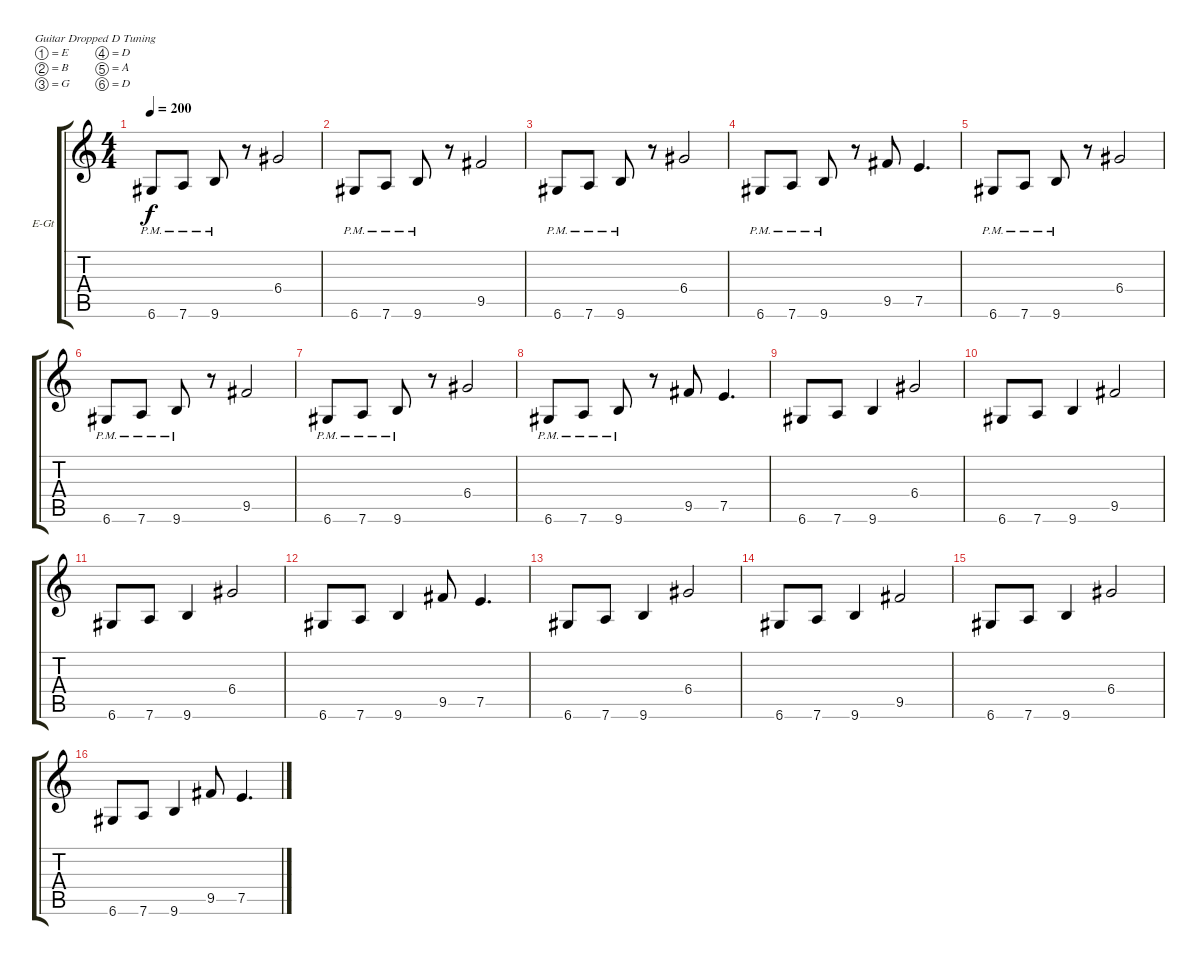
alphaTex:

\bracketExtendMode groupsimilarinstruments
\firstSystemTrackNameOrientation horizontal
\otherSystemsTrackNameOrientation horizontal
\track ("Dave" "E-Gt") {instrument distortionguitar}
\staff {score tabs}
\tuning (E4 B3 G3 D3 A2 D2)
\ts (4 4)
\tempo 200
\clef g2
\ks c
6.6{pm}.8{dy f instrument distortionguitar} 7.6{pm}.8 9.6{pm}.8 r.8 6.4.2 |
6.6{pm}.8 7.6{pm}.8 9.6{pm}.8 r.8 9.5.2 |
6.6{pm}.8 7.6{pm}.8 9.6{pm}.8 r.8 6.4.2 |
6.6{pm}.8 7.6{pm}.8 9.6{pm}.8 r.8 9.5.8 7.5.4{d} |
6.6{pm}.8 7.6{pm}.8 9.6{pm}.8 r.8 6.4.2 |
6.6{pm}.8 7.6{pm}.8 9.6{pm}.8 r.8 9.5.2 |
6.6{pm}.8 7.6{pm}.8 9.6{pm}.8 r.8 6.4.2 |
6.6{pm}.8 7.6{pm}.8 9.6{pm}.8 r.8 9.5.8 7.5.4{d} |
6.6.8 7.6.8 9.6.4 6.4.2 |
6.6.8 7.6.8 9.6.4 9.5.2 |
6.6.8 7.6.8 9.6.4 6.4.2 |
6.6.8 7.6.8 9.6.4 9.5.8 7.5.4{d} |
6.6.8 7.6.8 9.6.4 6.4.2 |
6.6.8 7.6.8 9.6.4 9.5.2 |
6.6.8 7.6.8 9.6.4 6.4.2 |
6.6.8 7.6.8 9.6.4 9.5.8 7.5.4{d}
